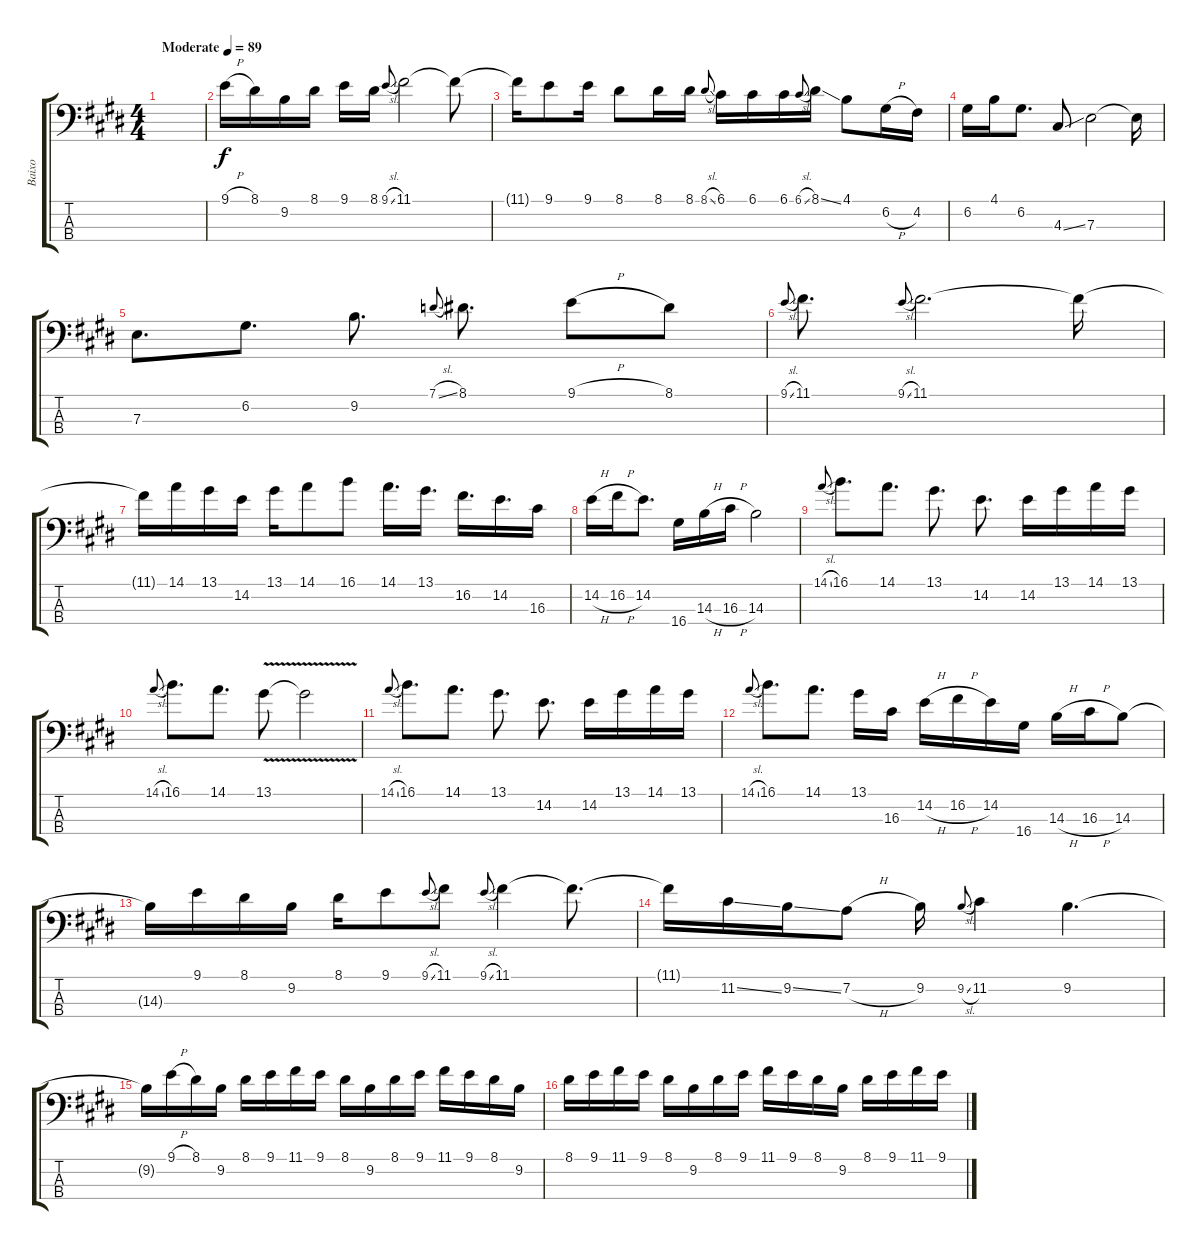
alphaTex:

\track ("Baixo" "Baixo") {instrument electricbassfinger}
\staff {score tabs}
\tuning (G2 D2 A1 E1) {hide}
\ts (4 4)
\tempo (89 "Moderate")
\clef f4
\ks e
|
9.1{h}.16 8.1.16 9.2.16 8.1.16 9.1.16 8.1.16 9.1{sl}.8{gr onbeat} 11.1.2 11.1{t}.8 |
11.1{t}.16 9.1.8 9.1.16 8.1.8 8.1.16 8.1.16 8.1{sl}.8{gr onbeat} 6.1.16 6.1.16 6.1.16 6.1{sl}.8{gr onbeat} 8.1{ss}.16 4.1.8 6.2{h}.16 4.2.16 |
6.2.16 4.1.16 6.2.8{d} 4.3{ss}.8 7.3.2 7.3{t}.16 |
7.3.8{d} 6.2.8{d} 9.2.8{d} 7.1{sl}.8{gr onbeat} 8.1.8{d} 9.1{h}.8 8.1.8 |
9.1{sl}.8{gr onbeat} 11.1.8{d} 9.1{sl}.8{gr onbeat} 11.1.2{d} 11.1{t}.16 |
11.1{t}.16 14.1.16 13.1.16 14.2.16 13.1.16 14.1.8 16.1.8 14.1.16{d} 13.1.16{d} 16.2.16{d} 14.2.16{d} 16.3.16 |
14.2{h}.16 16.2{h}.16 14.2.8{d} 16.4.16 14.3{h}.16 16.3{h}.16 14.3.2 |
14.1{sl}.8{gr onbeat} 16.1.8{d} 14.1.8{d} 13.1.8{d} 14.2.8{d} 14.2.16 13.1.16 14.1.16 13.1.16 |
14.1{sl}.8{gr onbeat} 16.1.8{d} 14.1.8{d} 13.1{v}.8 13.1{t}.2 |
14.1{sl}.8{gr onbeat} 16.1.8{d} 14.1.8{d} 13.1.8{d} 14.2.8{d} 14.2.16 13.1.16 14.1.16 13.1.16 |
14.1{sl}.8{gr onbeat} 16.1.8{d} 14.1.8{d} 13.1.16 16.3.16 14.2{h}.16 16.2{h}.16 14.2.16 16.4.16 14.3{h}.16 16.3{h}.16 14.3.8 |
14.3{t}.16 9.1.16 8.1.16 9.2.16 8.1.16 9.1.8 9.1{sl}.8{gr onbeat} 11.1.8 9.1{sl}.8{gr onbeat} 11.1.4 11.1{t}.8{d} |
11.1{t}.16 11.2{ss}.16 9.2{ss}.16 7.2{h}.8 9.2.16 9.2{sl}.8{gr onbeat} 11.2.4 9.2.4{d} |
9.2{t}.16 9.1{h}.16 8.1.16 9.2.16 8.1.16 9.1.16 11.1.16 9.1.16 8.1.16 9.2.16 8.1.16 9.1.16 11.1.16 9.1.16 8.1.16 9.2.16 |
8.1.16 9.1.16 11.1.16 9.1.16 8.1.16 9.2.16 8.1.16 9.1.16 11.1.16 9.1.16 8.1.16 9.2.16 8.1.16 9.1.16 11.1.16 9.1.16
